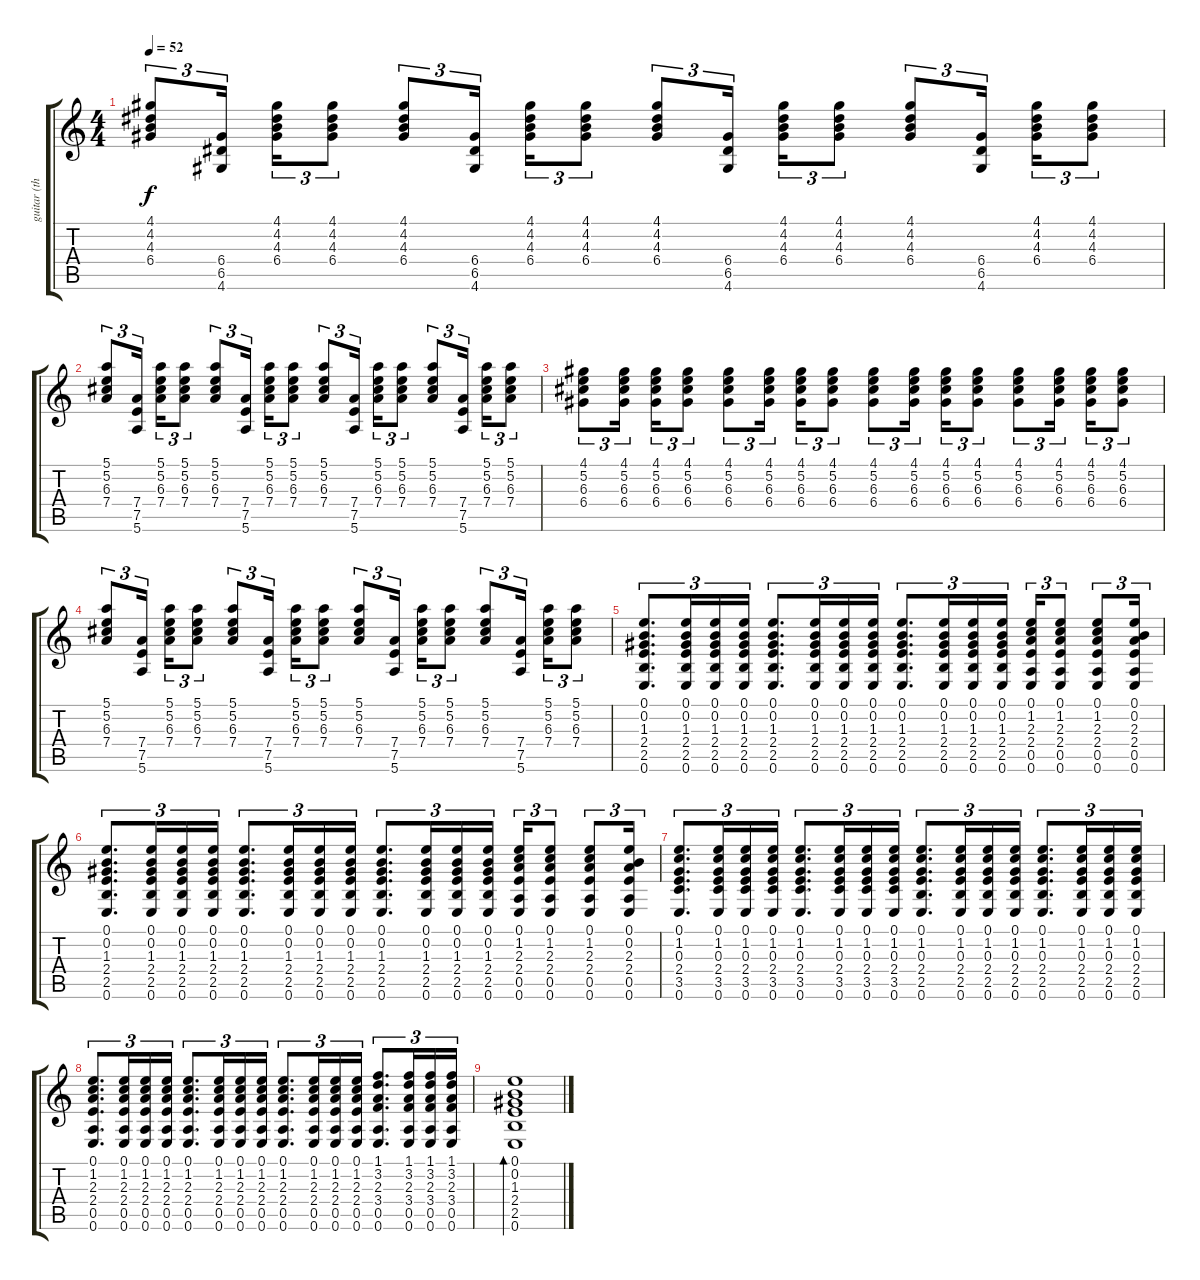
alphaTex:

\track ("guitar (thom)" "guitar (th") {instrument acousticguitarsteel}
\staff {score tabs}
\tuning (E4 B3 G3 D3 A2 E2) {hide}
\ts (4 4)
\tempo 52
\clef g2
\ks c
(4.1 4.2 4.3 6.4).8{tu (3 2) dy f} (6.4 6.5 4.6).16{tu (3 2)} (4.1 4.2 4.3 6.4).16{tu (3 2)} (4.1 4.2 4.3 6.4).8{tu (3 2)} (4.1 4.2 4.3 6.4).8{tu (3 2)} (6.4 6.5 4.6).16{tu (3 2)} (4.1 4.2 4.3 6.4).16{tu (3 2)} (4.1 4.2 4.3 6.4).8{tu (3 2)} (4.1 4.2 4.3 6.4).8{tu (3 2)} (6.4 6.5 4.6).16{tu (3 2)} (4.1 4.2 4.3 6.4).16{tu (3 2)} (4.1 4.2 4.3 6.4).8{tu (3 2)} (4.1 4.2 4.3 6.4).8{tu (3 2)} (6.4 6.5 4.6).16{tu (3 2)} (4.1 4.2 4.3 6.4).16{tu (3 2)} (4.1 4.2 4.3 6.4).8{tu (3 2)} |
(5.1 5.2 6.3 7.4).8{tu (3 2)} (7.4 7.5 5.6).16{tu (3 2)} (5.1 5.2 6.3 7.4).16{tu (3 2)} (5.1 5.2 6.3 7.4).8{tu (3 2)} (5.1 5.2 6.3 7.4).8{tu (3 2)} (7.4 7.5 5.6).16{tu (3 2)} (5.1 5.2 6.3 7.4).16{tu (3 2)} (5.1 5.2 6.3 7.4).8{tu (3 2)} (5.1 5.2 6.3 7.4).8{tu (3 2)} (7.4 7.5 5.6).16{tu (3 2)} (5.1 5.2 6.3 7.4).16{tu (3 2)} (5.1 5.2 6.3 7.4).8{tu (3 2)} (5.1 5.2 6.3 7.4).8{tu (3 2)} (7.4 7.5 5.6).16{tu (3 2)} (5.1 5.2 6.3 7.4).16{tu (3 2)} (5.1 5.2 6.3 7.4).8{tu (3 2)} |
(4.1 5.2 6.3 6.4).8{tu (3 2)} (4.1 5.2 6.3 6.4).16{tu (3 2)} (4.1 5.2 6.3 6.4).16{tu (3 2)} (4.1 5.2 6.3 6.4).8{tu (3 2)} (4.1 5.2 6.3 6.4).8{tu (3 2)} (4.1 5.2 6.3 6.4).16{tu (3 2)} (4.1 5.2 6.3 6.4).16{tu (3 2)} (4.1 5.2 6.3 6.4).8{tu (3 2)} (4.1 5.2 6.3 6.4).8{tu (3 2)} (4.1 5.2 6.3 6.4).16{tu (3 2)} (4.1 5.2 6.3 6.4).16{tu (3 2)} (4.1 5.2 6.3 6.4).8{tu (3 2)} (4.1 5.2 6.3 6.4).8{tu (3 2)} (4.1 5.2 6.3 6.4).16{tu (3 2)} (4.1 5.2 6.3 6.4).16{tu (3 2)} (4.1 5.2 6.3 6.4).8{tu (3 2)} |
(5.1 5.2 6.3 7.4).8{tu (3 2)} (7.4 7.5 5.6).16{tu (3 2)} (5.1 5.2 6.3 7.4).16{tu (3 2)} (5.1 5.2 6.3 7.4).8{tu (3 2)} (5.1 5.2 6.3 7.4).8{tu (3 2)} (7.4 7.5 5.6).16{tu (3 2)} (5.1 5.2 6.3 7.4).16{tu (3 2)} (5.1 5.2 6.3 7.4).8{tu (3 2)} (5.1 5.2 6.3 7.4).8{tu (3 2)} (7.4 7.5 5.6).16{tu (3 2)} (5.1 5.2 6.3 7.4).16{tu (3 2)} (5.1 5.2 6.3 7.4).8{tu (3 2)} (5.1 5.2 6.3 7.4).8{tu (3 2)} (7.4 7.5 5.6).16{tu (3 2)} (5.1 5.2 6.3 7.4).16{tu (3 2)} (5.1 5.2 6.3 7.4).8{tu (3 2)} |
(0.1 0.2 1.3 2.4 2.5 0.6).8{d tu (3 2) volume 10} (0.1 0.2 1.3 2.4 2.5 0.6).16{tu (3 2)} (0.1 0.2 1.3 2.4 2.5 0.6).16{tu (3 2)} (0.1 0.2 1.3 2.4 2.5 0.6).16{tu (3 2)} (0.1 0.2 1.3 2.4 2.5 0.6).8{d tu (3 2)} (0.1 0.2 1.3 2.4 2.5 0.6).16{tu (3 2)} (0.1 0.2 1.3 2.4 2.5 0.6).16{tu (3 2)} (0.1 0.2 1.3 2.4 2.5 0.6).16{tu (3 2)} (0.1 0.2 1.3 2.4 2.5 0.6).8{d tu (3 2)} (0.1 0.2 1.3 2.4 2.5 0.6).16{tu (3 2)} (0.1 0.2 1.3 2.4 2.5 0.6).16{tu (3 2)} (0.1 0.2 1.3 2.4 2.5 0.6).16{tu (3 2)} (0.1 1.2 2.3 2.4 0.5 0.6).16{tu (3 2)} (0.1 1.2 2.3 2.4 0.5 0.6).8{tu (3 2)} (0.1 1.2 2.3 2.4 0.5 0.6).8{tu (3 2)} (0.1 0.2 2.3 2.4 0.5 0.6).16{tu (3 2)} |
(0.1 0.2 1.3 2.4 2.5 0.6).8{d tu (3 2)} (0.1 0.2 1.3 2.4 2.5 0.6).16{tu (3 2)} (0.1 0.2 1.3 2.4 2.5 0.6).16{tu (3 2)} (0.1 0.2 1.3 2.4 2.5 0.6).16{tu (3 2)} (0.1 0.2 1.3 2.4 2.5 0.6).8{d tu (3 2)} (0.1 0.2 1.3 2.4 2.5 0.6).16{tu (3 2)} (0.1 0.2 1.3 2.4 2.5 0.6).16{tu (3 2)} (0.1 0.2 1.3 2.4 2.5 0.6).16{tu (3 2)} (0.1 0.2 1.3 2.4 2.5 0.6).8{d tu (3 2)} (0.1 0.2 1.3 2.4 2.5 0.6).16{tu (3 2)} (0.1 0.2 1.3 2.4 2.5 0.6).16{tu (3 2)} (0.1 0.2 1.3 2.4 2.5 0.6).16{tu (3 2)} (0.1 1.2 2.3 2.4 0.5 0.6).16{tu (3 2)} (0.1 1.2 2.3 2.4 0.5 0.6).8{tu (3 2)} (0.1 1.2 2.3 2.4 0.5 0.6).8{tu (3 2)} (0.1 0.2 2.3 2.4 0.5 0.6).16{tu (3 2)} |
(0.1 1.2 0.3 2.4 3.5 0.6).8{d tu (3 2) volume 10} (0.1 1.2 0.3 2.4 3.5 0.6).16{tu (3 2)} (0.1 1.2 0.3 2.4 3.5 0.6).16{tu (3 2)} (0.1 1.2 0.3 2.4 3.5 0.6).16{tu (3 2)} (0.1 1.2 0.3 2.4 3.5 0.6).8{d tu (3 2)} (0.1 1.2 0.3 2.4 3.5 0.6).16{tu (3 2)} (0.1 1.2 0.3 2.4 3.5 0.6).16{tu (3 2)} (0.1 1.2 0.3 2.4 3.5 0.6).16{tu (3 2)} (0.1 1.2 0.3 2.4 2.5 0.6).8{d tu (3 2)} (0.1 1.2 0.3 2.4 2.5 0.6).16{tu (3 2)} (0.1 1.2 0.3 2.4 2.5 0.6).16{tu (3 2)} (0.1 1.2 0.3 2.4 2.5 0.6).16{tu (3 2)} (0.1 1.2 0.3 2.4 2.5 0.6).8{d tu (3 2)} (0.1 1.2 0.3 2.4 2.5 0.6).16{tu (3 2)} (0.1 1.2 0.3 2.4 2.5 0.6).16{tu (3 2)} (0.1 1.2 0.3 2.4 2.5 0.6).16{tu (3 2)} |
(0.1 1.2 2.3 2.4 0.5 0.6).8{d tu (3 2)} (0.1 1.2 2.3 2.4 0.5 0.6).16{tu (3 2)} (0.1 1.2 2.3 2.4 0.5 0.6).16{tu (3 2)} (0.1 1.2 2.3 2.4 0.5 0.6).16{tu (3 2)} (0.1 1.2 2.3 2.4 0.5 0.6).8{d tu (3 2)} (0.1 1.2 2.3 2.4 0.5 0.6).16{tu (3 2)} (0.1 1.2 2.3 2.4 0.5 0.6).16{tu (3 2)} (0.1 1.2 2.3 2.4 0.5 0.6).16{tu (3 2)} (0.1 1.2 2.3 2.4 0.5 0.6).8{d tu (3 2)} (0.1 1.2 2.3 2.4 0.5 0.6).16{tu (3 2)} (0.1 1.2 2.3 2.4 0.5 0.6).16{tu (3 2)} (0.1 1.2 2.3 2.4 0.5 0.6).16{tu (3 2)} (1.1 3.2 2.3 3.4 0.5 0.6).8{d tu (3 2)} (1.1 3.2 2.3 3.4 0.5 0.6).16{tu (3 2)} (1.1 3.2 2.3 3.4 0.5 0.6).16{tu (3 2)} (1.1 3.2 2.3 3.4 0.5 0.6).16{tu (3 2)} |
(0.1 0.2 1.3 2.4 2.5 0.6).1{bd 240}
